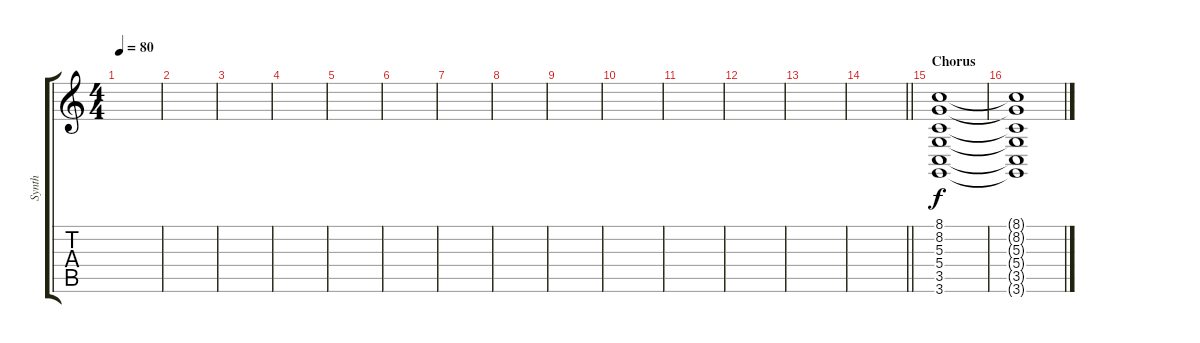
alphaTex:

\track ("Synth" "Synth") {instrument stringensemble1}
\staff {score tabs}
\tuning (E4 B3 G3 D3 A2 E2) {hide}
\ts (4 4)
\tempo 80
\clef g2
\ks c
|
|
|
|
|
|
|
|
|
|
|
|
|
\barLineRight lightlight
|
\section ("" "Chorus")
(8.1 8.2 5.3 5.4 3.5 3.6).1 |
(8.1{t} 8.2{t} 5.3{t} 5.4{t} 3.5{t} 3.6{t}).1
